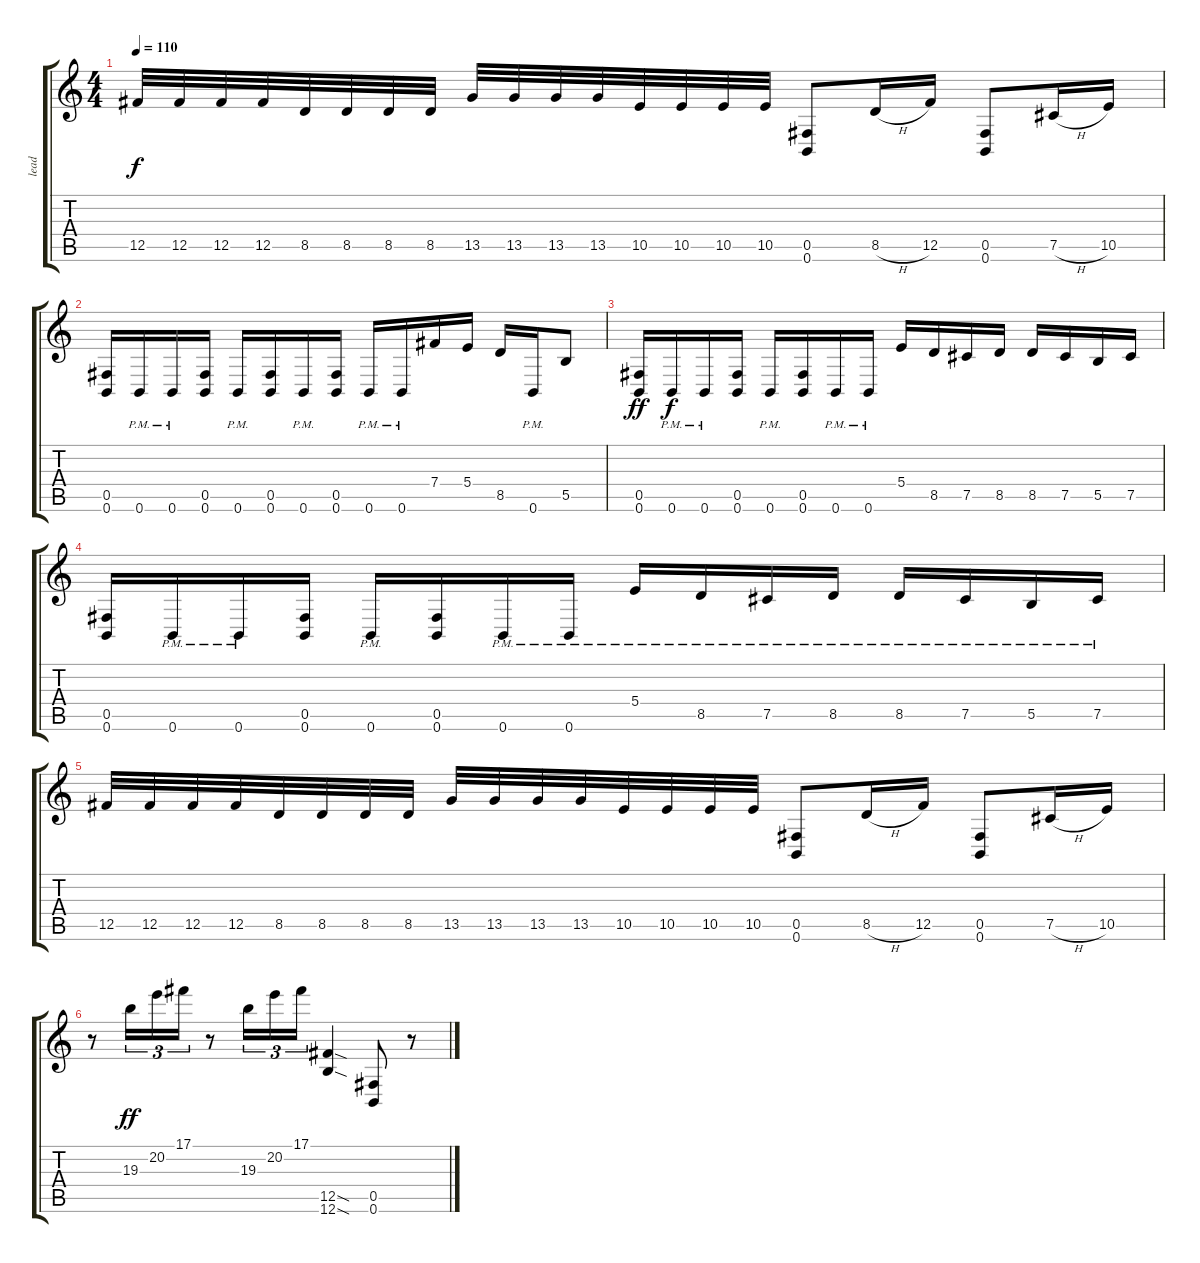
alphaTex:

\track ("lead" "lead") {instrument distortionguitar}
\staff {score tabs}
\tuning (Db4 Ab3 E3 B2 Gb2 B1) {hide}
\ts (4 4)
\tempo 110
\clef g2
\ks c
12.5.32{dy f} 12.5.32 12.5.32 12.5.32 8.5.32 8.5.32 8.5.32 8.5.32 13.5.32 13.5.32 13.5.32 13.5.32 10.5.32 10.5.32 10.5.32 10.5.32 (0.5 0.6).8 8.5{h}.16 12.5.16 (0.5 0.6).8 7.5{h}.16 10.5.16 |
(0.5 0.6).16 0.6{pm}.16 0.6{pm}.16 (0.5 0.6).16 0.6{pm}.16 (0.5 0.6).16 0.6{pm}.16 (0.5 0.6).16 0.6{pm}.16 0.6{pm}.16 7.4.16 5.4.16 8.5.16 0.6{pm}.16 5.5.8 |
(0.5 0.6).16{dy ff} 0.6{pm}.16{dy f} 0.6{pm}.16 (0.5 0.6).16 0.6{pm}.16 (0.5 0.6).16 0.6{pm}.16 0.6{pm}.16 5.4.16 8.5.16 7.5.16 8.5.16 8.5.16 7.5.16 5.5.16 7.5.16 |
(0.5 0.6).16 0.6{pm}.16 0.6{pm}.16 (0.5 0.6).16 0.6{pm}.16 (0.5 0.6).16 0.6{pm}.16 0.6{pm}.16 5.4{pm}.16 8.5{pm}.16 7.5{pm}.16 8.5{pm}.16 8.5{pm}.16 7.5{pm}.16 5.5{pm}.16 7.5{pm}.16 |
12.5.32 12.5.32 12.5.32 12.5.32 8.5.32 8.5.32 8.5.32 8.5.32 13.5.32 13.5.32 13.5.32 13.5.32 10.5.32 10.5.32 10.5.32 10.5.32 (0.5 0.6).8 8.5{h}.16 12.5.16 (0.5 0.6).8 7.5{h}.16 10.5.16 |
r.8 19.3.16{tu (3 2) dy ff} 20.2.16{tu (3 2)} 17.1.16{tu (3 2)} r.8 19.3.16{tu (3 2)} 20.2.16{tu (3 2)} 17.1.16{tu (3 2)} (12.5{sod} 12.6{sod}).4 (0.5 0.6).8 r.8
